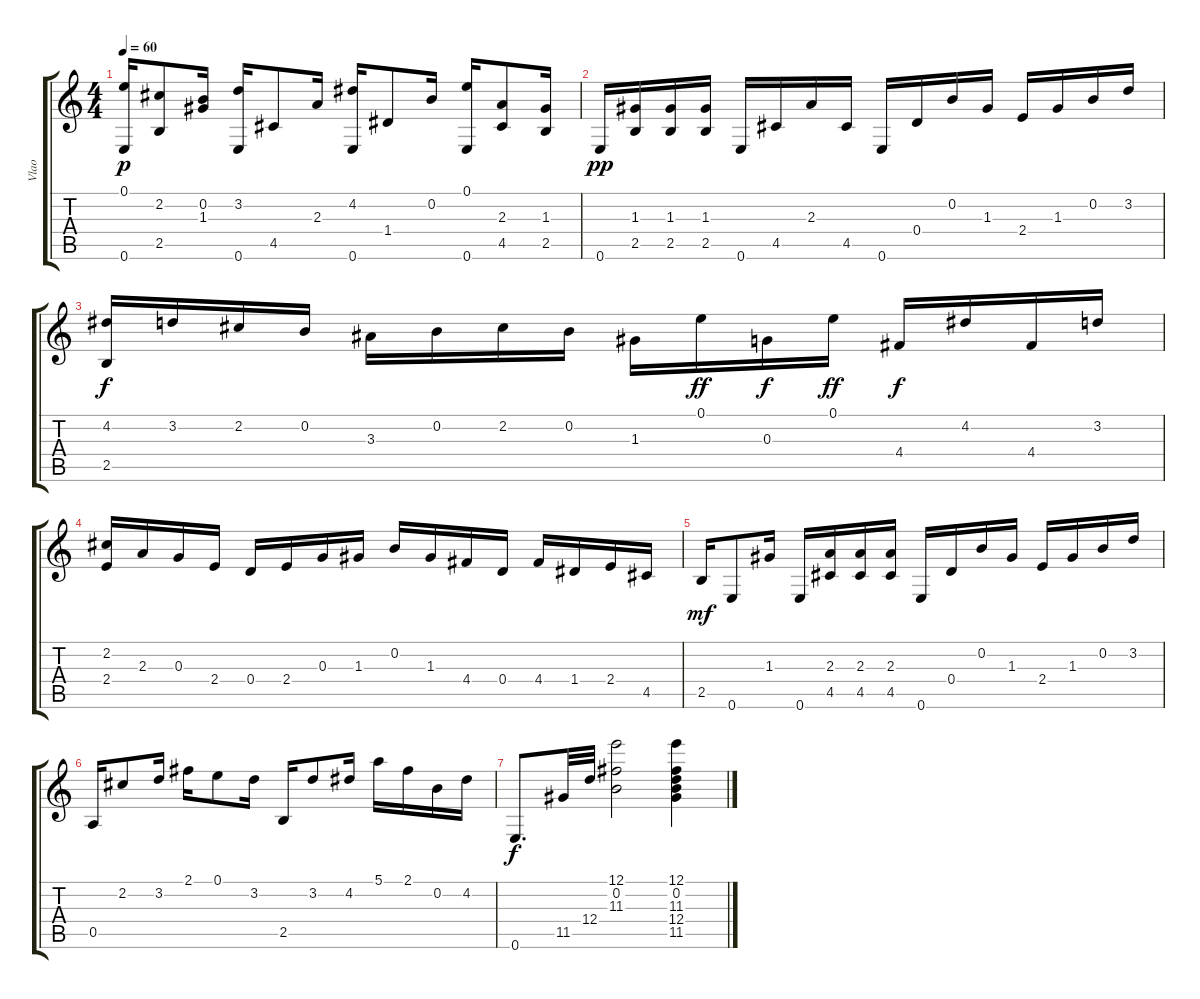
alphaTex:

\track ("Vlao" "Vlao") {instrument acousticguitarsteel}
\staff {score tabs}
\tuning (E4 B3 G3 D3 A2 E2) {hide}
\ts (4 4)
\tempo 60
\clef g2
\ks c
(0.1 0.6).16{dy p} (2.2 2.5).8 (0.2 1.3).16 (3.2 0.6).16 4.5.8 2.3.16 (4.2 0.6).16 1.4.8 0.2.16 (0.1 0.6).16 (2.3 4.5).8 (1.3 2.5).16 |
0.6.16{dy pp} (1.3 2.5).16 (1.3 2.5).16 (1.3 2.5).16 0.6.16 4.5.16 2.3.16 4.5.16 0.6.16 0.4.16 0.2.16 1.3.16 2.4.16 1.3.16 0.2.16 3.2.16 |
(4.2 2.5).16{dy f} 3.2.16 2.2.16 0.2.16 3.3.16 0.2.16 2.2.16 0.2.16 1.3.16 0.1.16{dy ff} 0.3.16{dy f} 0.1.16{dy ff} 4.4.16{dy f} 4.2.16 4.4.16 3.2.16 |
(2.2 2.4).16 2.3.16 0.3.16 2.4.16 0.4.16 2.4.16 0.3.16 1.3.16 0.2.16 1.3.16 4.4.16 0.4.16 4.4.16 1.4.16 2.4.16 4.5.16 |
2.5.16{dy mf} 0.6.8 1.3.16 0.6.16 (2.3 4.5).16 (2.3 4.5).16 (2.3 4.5).16 0.6.16 0.4.16 0.2.16 1.3.16 2.4.16 1.3.16 0.2.16 3.2.16 |
0.5.16 2.2.8 3.2.16 2.1.16 0.1.8 3.2.16 2.5.16 3.2.8 4.2.16 5.1.16 2.1.16 0.2.16 4.2.16 |
0.6.8{d dy f} 11.5.32 12.4.32 (12.1 0.2 11.3).2 (12.1 0.2 11.3 12.4 11.5).4
